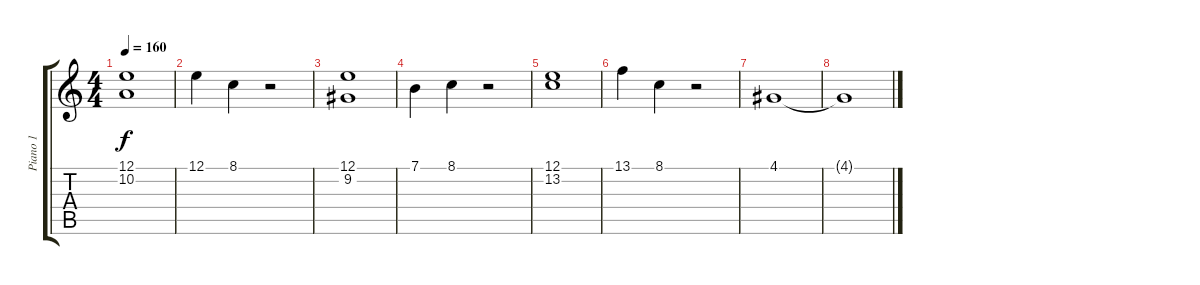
\track ("Piano 1" "Piano 1") {instrument acousticgrandpiano}
\staff {score tabs}
\tuning (E4 B3 G3 D3 A2 E2) {hide}
\ts (4 4)
\tempo 160
\clef g2
\ks c
(12.1 10.2).1{dy f} |
12.1.4 8.1.4 r.2 |
(12.1 9.2).1 |
7.1.4 8.1.4 r.2 |
(12.1 13.2).1 |
13.1.4 8.1.4 r.2 |
4.1.1 |
4.1{t}.1
